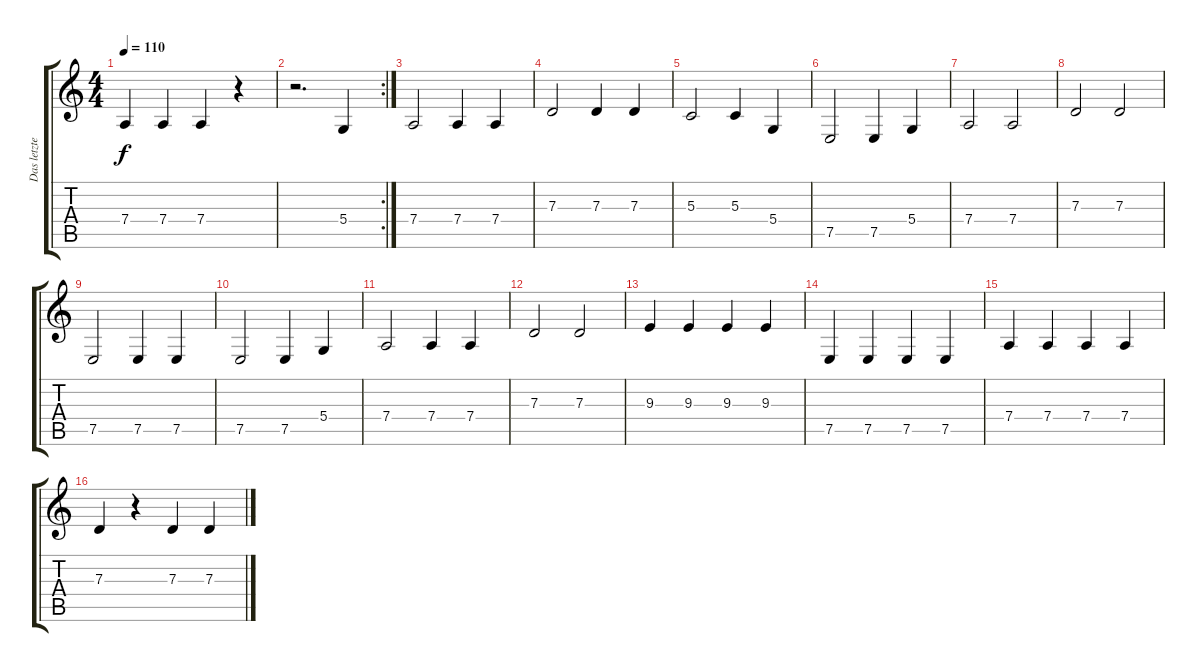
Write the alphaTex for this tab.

\track ("Das letzte Einhorn" "Das letzte") {instrument choiraahs}
\staff {score tabs}
\tuning (E4 B3 G3 D3 A2 E2) {hide}
\ts (4 4)
\tempo 110
\clef g2
\ks c
7.4.4{dy f} 7.4.4 7.4.4 r.4 |
\rc 2
r.2{d} 5.4.4 |
7.4.2 7.4.4 7.4.4 |
7.3.2 7.3.4 7.3.4 |
5.3.2 5.3.4 5.4.4 |
7.5.2 7.5.4 5.4.4 |
7.4.2 7.4.2 |
7.3.2 7.3.2 |
7.5.2 7.5.4 7.5.4 |
7.5.2 7.5.4 5.4.4 |
7.4.2 7.4.4 7.4.4 |
7.3.2 7.3.2 |
9.3.4 9.3.4 9.3.4 9.3.4 |
7.5.4 7.5.4 7.5.4 7.5.4 |
7.4.4 7.4.4 7.4.4 7.4.4 |
7.3.4 r.4 7.3.4 7.3.4
